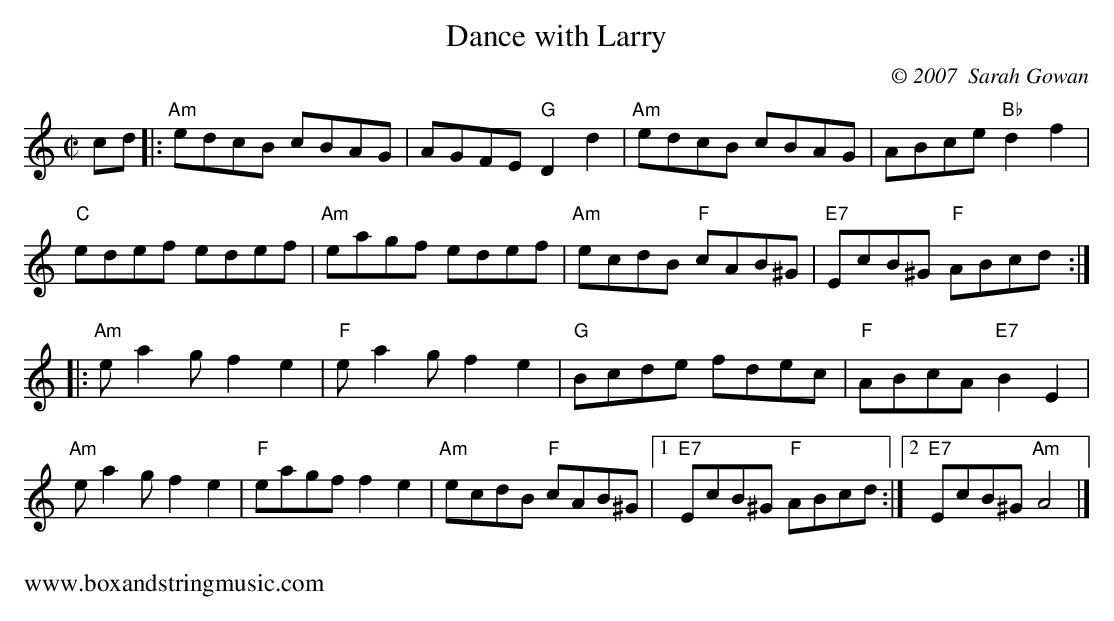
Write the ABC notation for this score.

X:1
T:Dance with Larry
C:© 2007  Sarah Gowan
M:C|
K:Am
cd|:"Am"edcB cBAG|AGFE"G"D2d2|"Am"edcB cBAG|ABce"Bb"d2 f2|
"C"edef edef|"Am"eagf edef|"Am"ecdB "F"cAB^G|"E7"EcB^G "F"ABcd:|
|:"Am"ea2g f2e2|"F"ea2g f2e2|"G"Bcde fdec|"F"ABcA "E7"B2E2|
"Am"ea2g f2e2|"F"eagf f2e2|"Am"ecdB "F"cAB^G|1"E7"EcB^G "F"ABcd:|2"E7"EcB^G "Am"A4|]
